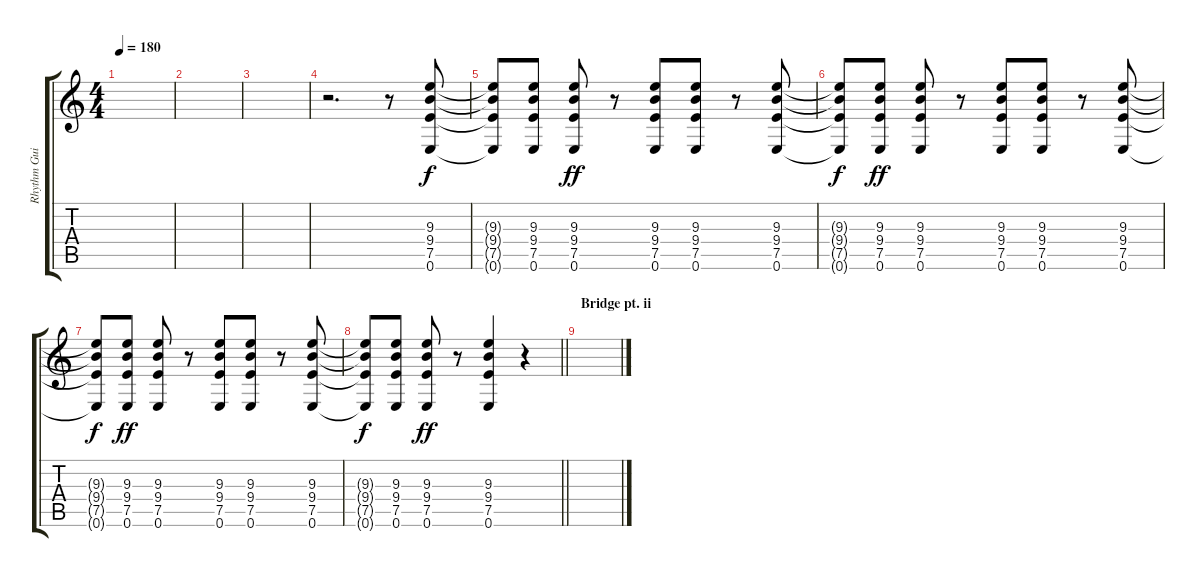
\track ("Rhythm Guitar" "Rhythm Gui") {instrument overdrivenguitar}
\staff {score tabs}
\tuning (E4 B3 G3 D3 A2 E2) {hide}
\ts (4 4)
\tempo 180
\clef g2
\ks c
|
|
|
r.2{d} r.8 (9.3 9.4 7.5 0.6).8 |
(9.3{t} 9.4{t} 7.5{t} 0.6{t}).8{dy f} (9.3 9.4 7.5 0.6).8 (9.3 9.4 7.5 0.6).8{dy ff} r.8 (9.3 9.4 7.5 0.6).8 (9.3 9.4 7.5 0.6).8 r.8 (9.3 9.4 7.5 0.6).8 |
(9.3{t} 9.4{t} 7.5{t} 0.6{t}).8{dy f} (9.3 9.4 7.5 0.6).8{dy ff} (9.3 9.4 7.5 0.6).8 r.8 (9.3 9.4 7.5 0.6).8 (9.3 9.4 7.5 0.6).8 r.8 (9.3 9.4 7.5 0.6).8 |
(9.3{t} 9.4{t} 7.5{t} 0.6{t}).8{dy f} (9.3 9.4 7.5 0.6).8{dy ff} (9.3 9.4 7.5 0.6).8 r.8 (9.3 9.4 7.5 0.6).8 (9.3 9.4 7.5 0.6).8 r.8 (9.3 9.4 7.5 0.6).8 |
\barLineRight lightlight
(9.3{t} 9.4{t} 7.5{t} 0.6{t}).8{dy f} (9.3 9.4 7.5 0.6).8 (9.3 9.4 7.5 0.6).8{dy ff} r.8 (9.3 9.4 7.5 0.6).4 r.4 |
\section ("" "Bridge pt. ii")
